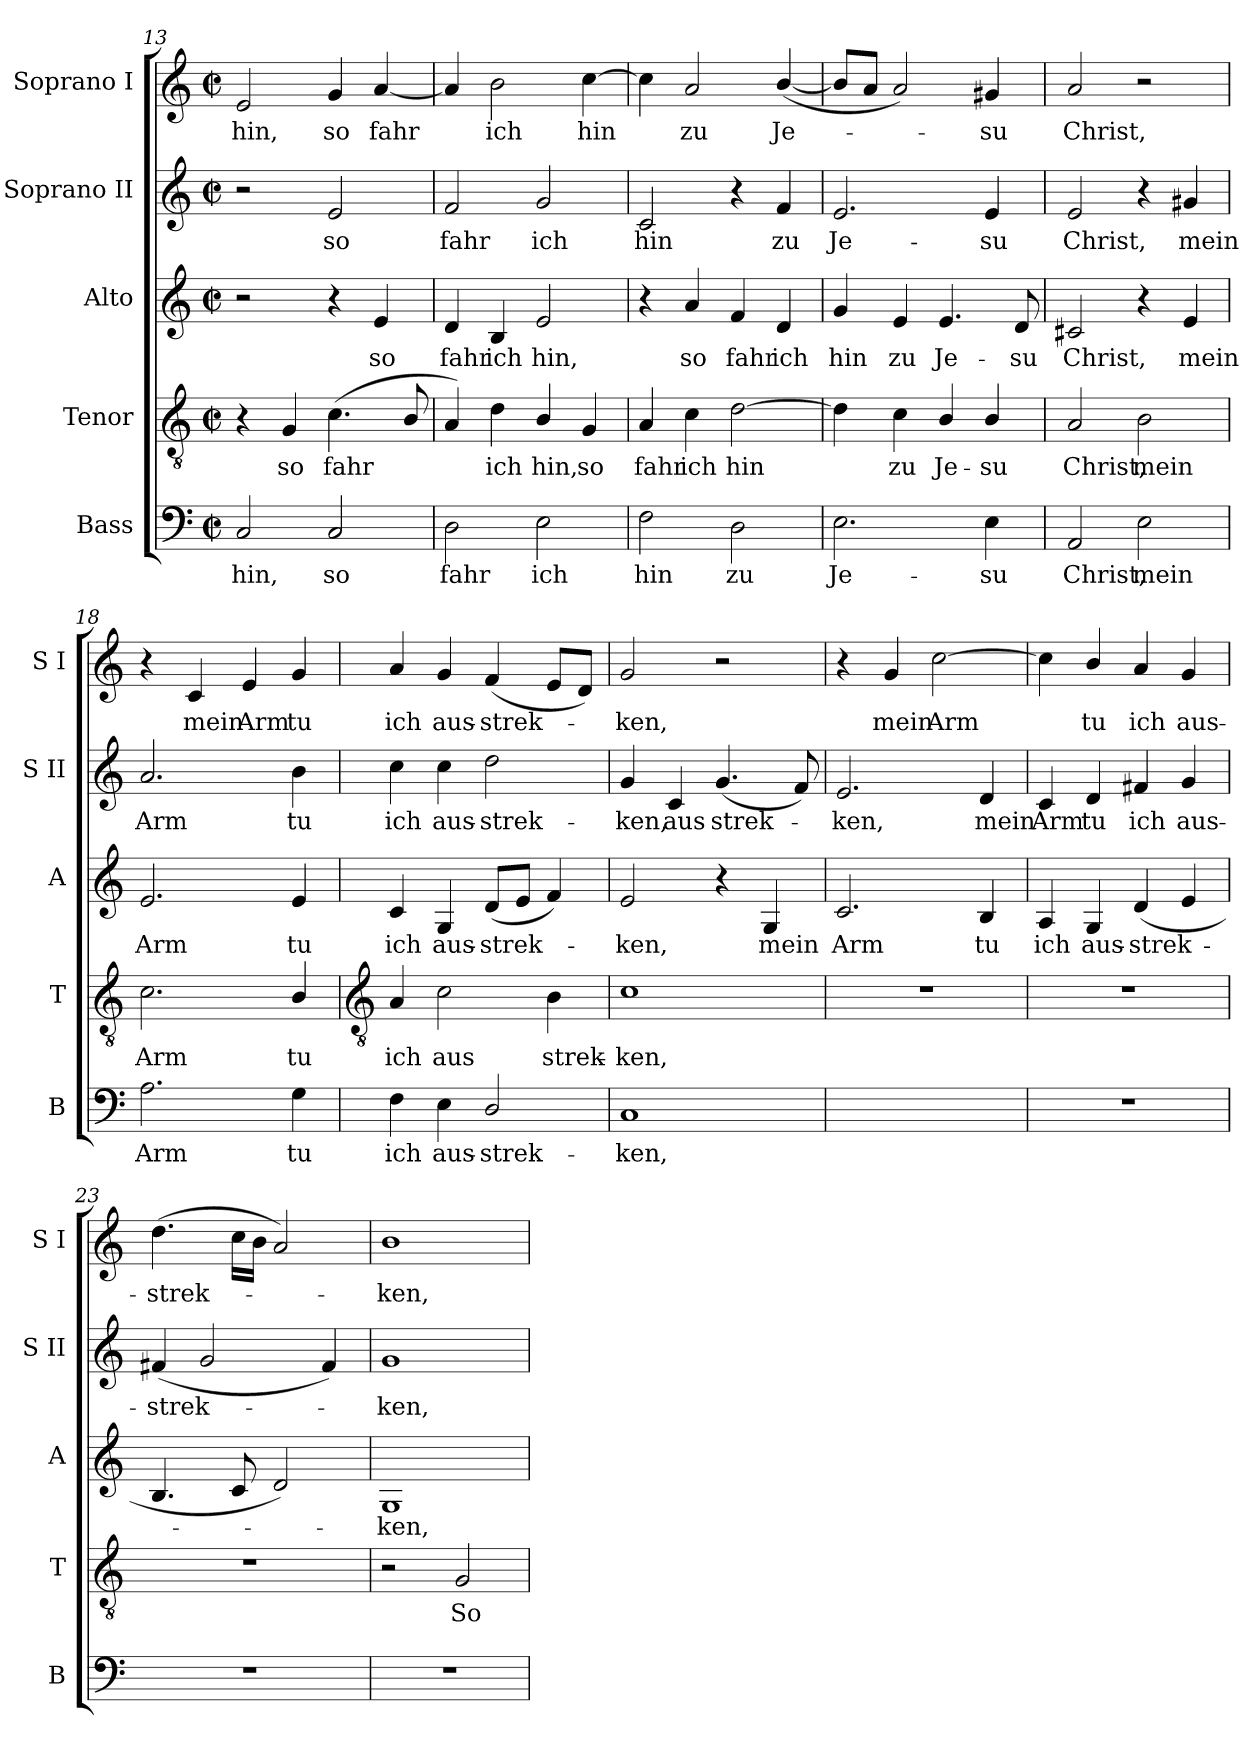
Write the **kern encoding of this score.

**kern	**text	**kern	**text	**kern	**text	**kern	**text	**kern	**text
*part5	*part5	*part4	*part4	*part3	*part3	*part2	*part2	*part1	*part1
*staff5	*staff5	*staff4	*staff4	*staff3	*staff3	*staff2	*staff2	*staff1	*staff1
*I"Bass	*	*I"Tenor	*	*I"Alto	*	*I"Soprano II	*	*I"Soprano I	*
*I'B	*	*I'T	*	*I'A	*	*I'S II	*	*I'S I	*
!!LO:LB:g=z
*clefF4	*	*clefGv2	*	*clefG2	*	*clefG2	*	*clefG2	*
*k[]	*	*k[]	*	*k[]	*	*k[]	*	*k[]	*
*C:	*	*C:	*	*C:	*	*C:	*	*C:	*
*M2/2	*	*M2/2	*	*M2/2	*	*M2/2	*	*M2/2	*
*met(c|)	*	*met(c|)	*	*met(c|)	*	*met(c|)	*	*met(c|)	*
=13	=13	=13	=13	=13	=13	=13	=13	=13	=13
!	!LO:LY:b	!	!	!	!	!	!	!	!LO:LY:b
2C	hin,	4r	.	2r	.	2r	.	2e	hin,
!	!	!	!LO:LY:b	!	!	!	!	!	!
.	.	4G	so	.	.	.	.	.	.
!	!LO:LY:b	!	!LO:LY:b	!	!	!	!LO:LY:b	!	!LO:LY:b
2C	so	(<4.c	fahr	4r	.	2e	so	4g	so
!	!	!	!	!	!LO:LY:b	!	!	!	!LO:LY:b
.	.	.	.	4e	so	.	.	[4a	fahr
.	.	8B/	.	.	.	.	.	.	.
=14	=14	=14	=14	=14	=14	=14	=14	=14	=14
!	!LO:LY:b	!	!	!	!LO:LY:b	!	!LO:LY:b	!	!
2D	fahr	4A)	.	4d	fahr	2f	fahr	4a]	.
!	!	!	!LO:LY:b	!	!LO:LY:b	!	!	!	!LO:LY:b
.	.	4d	ich	4B	ich	.	.	2b	ich
!	!LO:LY:b	!	!LO:LY:b	!	!LO:LY:b	!	!LO:LY:b	!	!
2E	ich	4B/	hin,	2e	hin,	2g	ich	.	.
!	!	!	!LO:LY:b	!	!	!	!	!	!LO:LY:b
.	.	4G	so	.	.	.	.	[4cc	hin
=15	=15	=15	=15	=15	=15	=15	=15	=15	=15
!	!LO:LY:b	!	!LO:LY:b	!	!	!	!LO:LY:b	!	!
2F	hin	4A	fahr	4r	.	2c	hin	4cc]	.
!	!	!	!LO:LY:b	!	!LO:LY:b	!	!	!	!LO:LY:b
.	.	4c	ich	4a	so	.	.	2a	zu
!	!LO:LY:b	!	!LO:LY:b	!	!LO:LY:b	!	!	!	!
2D	zu	[2d	hin	4f	fahr	4r	.	.	.
!	!	!	!	!	!LO:LY:b	!	!LO:LY:b	!	!LO:LY:b
.	.	.	.	4d	ich	4f	zu	(<[4b/	Je-
=16	=16	=16	=16	=16	=16	=16	=16	=16	=16
!	!LO:LY:b	!	!	!	!LO:LY:b	!	!LO:LY:b	!	!
2.E	Je-	4d]	.	4g	hin	2.e	Je-	8bL]	.
.	.	.	.	.	.	.	.	8aJ	.
!	!	!	!LO:LY:b	!	!LO:LY:b	!	!	!	!
.	.	4c	zu	4e	zu	.	.	2a)	.
!	!	!	!LO:LY:b	!	!LO:LY:b	!	!	!	!
.	.	4B/	Je-	4.e	Je-	.	.	.	.
!	!LO:LY:b	!	!LO:LY:b	!	!	!	!LO:LY:b	!	!LO:LY:b
4E	-su	4B/	-su	.	.	4e	-su	4g#X	su
!	!	!	!	!	!LO:LY:b	!	!	!	!
.	.	.	.	8d	-su	.	.	.	.
=17	=17	=17	=17	=17	=17	=17	=17	=17	=17
!	!LO:LY:b	!	!LO:LY:b	!	!LO:LY:b	!	!LO:LY:b	!	!LO:LY:b
2AA	Christ,	2A	Christ,	2c#X	Christ,	2e	Christ,	2a	Christ,
!	!LO:LY:b	!	!LO:LY:b	!	!	!	!	!	!
2E	mein	2B	mein	4r	.	4r	.	2r	.
!	!	!	!	!	!LO:LY:b	!	!LO:LY:b	!	!
.	.	.	.	4e	mein	4g#X	mein	.	.
=18	=18	=18	=18	=18	=18	=18	=18	=18	=18
!	!LO:LY:b	!	!LO:LY:b	!	!LO:LY:b	!	!LO:LY:b	!	!
2.A	Arm	2.c	Arm	2.e	Arm	2.a	Arm	4r	.
!	!	!	!	!	!	!	!	!	!LO:LY:b
.	.	.	.	.	.	.	.	4c	mein
!	!	!	!	!	!	!	!	!	!LO:LY:b
.	.	.	.	.	.	.	.	4e	Arm
!	!LO:LY:b	!	!LO:LY:b	!	!LO:LY:b	!	!LO:LY:b	!	!LO:LY:b
4G	tu	4B/	tu	4e	tu	4b	tu	4g	tu
!!LO:LB:g=z
=19	=19	=19	=19	=19	=19	=19	=19	=19	=19
*	*	*clefGv2	*	*	*	*	*	*	*
!	!LO:LY:b	!	!LO:LY:b	!	!LO:LY:b	!	!LO:LY:b	!	!LO:LY:b
4F	ich	4A	ich	4c	ich	4cc	ich	4a	ich
!	!LO:LY:b	!	!LO:LY:b	!	!LO:LY:b	!	!LO:LY:b	!	!LO:LY:b
4E	aus-	2c	aus	4G	aus-	4cc	aus-	4g	aus-
!	!LO:LY:b	!	!	!	!LO:LY:b	!	!LO:LY:b	!	!LO:LY:b
2D/	-strek-	.	.	(<8dL	-strek-	2dd	-strek-	(<4f	-strek-
.	.	.	.	8eJ	.	.	.	.	.
!	!	!	!LO:LY:b	!	!	!	!	!	!
.	.	4B	strek-	4f)	.	.	.	8eL	.
.	.	.	.	.	.	.	.	8dJ)	.
=20	=20	=20	=20	=20	=20	=20	=20	=20	=20
!	!LO:LY:b	!	!LO:LY:b	!	!LO:LY:b	!	!LO:LY:b	!	!LO:LY:b
1C	-ken,	1c	-ken,	2e	ken,	4g	-ken,	2g	ken,
!	!	!	!	!	!	!	!LO:LY:b	!	!
.	.	.	.	.	.	4c	aus	.	.
!	!	!	!	!	!	!	!LO:LY:b	!	!
.	.	.	.	4r	.	(<4.g	strek-	2r	.
!	!	!	!	!	!LO:LY:b	!	!	!	!
.	.	.	.	4G	mein	.	.	.	.
.	.	.	.	.	.	8f)	.	.	.
=21	=21	=21	=21	=21	=21	=21	=21	=21	=21
!	!	!	!	!	!LO:LY:b	!	!LO:LY:b	!	!
2ryy	.	1r	.	2.c	Arm	2.e	ken,	4r	.
!	!	!	!	!	!	!	!	!	!LO:LY:b
.	.	.	.	.	.	.	.	4g	mein
!	!	!	!	!	!	!	!	!	!LO:LY:b
2ryy	.	.	.	.	.	.	.	[2cc	Arm
!	!	!	!	!	!LO:LY:b	!	!LO:LY:b	!	!
.	.	.	.	4B	tu	4d	mein	.	.
=22	=22	=22	=22	=22	=22	=22	=22	=22	=22
!	!	!	!	!	!LO:LY:b	!	!LO:LY:b	!	!
1r	.	1r	.	4A	ich	4c	Arm	4cc]	.
!	!	!	!	!	!LO:LY:b	!	!LO:LY:b	!	!LO:LY:b
.	.	.	.	4G	aus-	4d	tu	4b/	tu
!	!	!	!	!	!LO:LY:b	!	!LO:LY:b	!	!LO:LY:b
.	.	.	.	(<4d	-strek-	4f#X	ich	4a	ich
!	!	!	!	!	!	!	!LO:LY:b	!	!LO:LY:b
.	.	.	.	4e	.	4g	aus-	4g	aus-
=23	=23	=23	=23	=23	=23	=23	=23	=23	=23
!	!	!	!	!	!	!	!LO:LY:b	!	!LO:LY:b
1r	.	1r	.	4.B	.	(<4f#X	-strek-	(>4.dd	-strek-
.	.	.	.	.	.	2g	.	.	.
.	.	.	.	8c	.	.	.	16ccLL	.
.	.	.	.	.	.	.	.	16bJJ	.
.	.	.	.	2d)	.	.	.	2a)	.
.	.	.	.	.	.	4f#)	.	.	.
=24	=24	=24	=24	=24	=24	=24	=24	=24	=24
!	!	!	!	!	!LO:LY:b	!	!LO:LY:b	!	!LO:LY:b
1r	.	2r	.	1G	ken,	1g	ken,	1b	ken,
!	!	!	!LO:LY:b	!	!	!	!	!	!
.	.	2G	So	.	.	.	.	.	.
=	=	=	=	=	=	=	=	=	=
*-	*-	*-	*-	*-	*-	*-	*-	*-	*-
